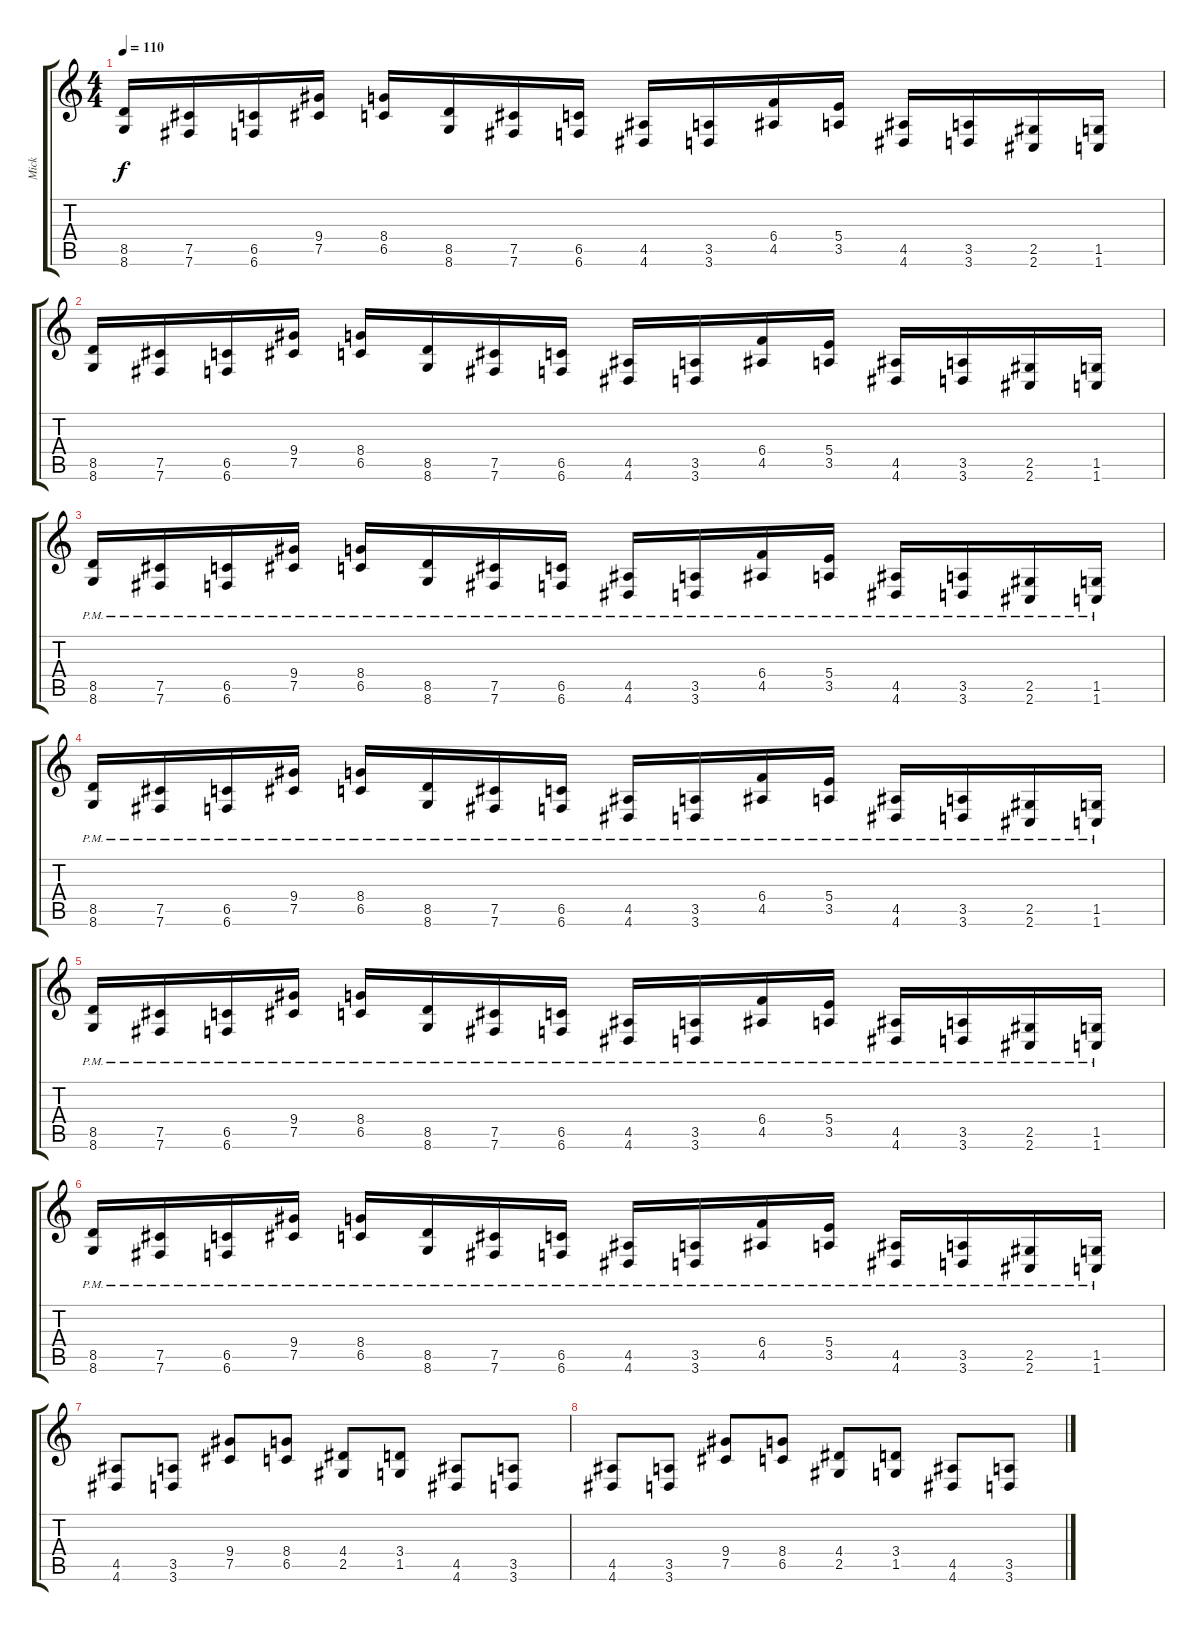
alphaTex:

\track ("Mick" "Mick") {instrument distortionguitar}
\staff {score tabs}
\tuning (Db4 Ab3 E3 B2 Gb2 B1) {hide}
\ts (4 4)
\tempo 110
\clef g2
\ks c
(8.5 8.6).16{dy f} (7.5 7.6).16 (6.5 6.6).16 (9.4 7.5).16 (8.4 6.5).16 (8.5 8.6).16 (7.5 7.6).16 (6.5 6.6).16 (4.5 4.6).16 (3.5 3.6).16 (6.4 4.5).16 (5.4 3.5).16 (4.5 4.6).16 (3.5 3.6).16 (2.5 2.6).16 (1.5 1.6).16 |
(8.5 8.6).16 (7.5 7.6).16 (6.5 6.6).16 (9.4 7.5).16 (8.4 6.5).16 (8.5 8.6).16 (7.5 7.6).16 (6.5 6.6).16 (4.5 4.6).16 (3.5 3.6).16 (6.4 4.5).16 (5.4 3.5).16 (4.5 4.6).16 (3.5 3.6).16 (2.5 2.6).16 (1.5 1.6).16 |
(8.5{pm} 8.6{pm}).16 (7.5{pm} 7.6{pm}).16 (6.5{pm} 6.6{pm}).16 (9.4{pm} 7.5{pm}).16 (8.4{pm} 6.5{pm}).16 (8.5{pm} 8.6{pm}).16 (7.5{pm} 7.6{pm}).16 (6.5{pm} 6.6{pm}).16 (4.5{pm} 4.6{pm}).16 (3.5{pm} 3.6{pm}).16 (6.4{pm} 4.5{pm}).16 (5.4{pm} 3.5{pm}).16 (4.5{pm} 4.6{pm}).16 (3.5{pm} 3.6{pm}).16 (2.5{pm} 2.6{pm}).16 (1.5{pm} 1.6{pm}).16 |
(8.5{pm} 8.6{pm}).16 (7.5{pm} 7.6{pm}).16 (6.5{pm} 6.6{pm}).16 (9.4{pm} 7.5{pm}).16 (8.4{pm} 6.5{pm}).16 (8.5{pm} 8.6{pm}).16 (7.5{pm} 7.6{pm}).16 (6.5{pm} 6.6{pm}).16 (4.5{pm} 4.6{pm}).16 (3.5{pm} 3.6{pm}).16 (6.4{pm} 4.5{pm}).16 (5.4{pm} 3.5{pm}).16 (4.5{pm} 4.6{pm}).16 (3.5{pm} 3.6{pm}).16 (2.5{pm} 2.6{pm}).16 (1.5{pm} 1.6{pm}).16 |
(8.5{pm} 8.6{pm}).16 (7.5{pm} 7.6{pm}).16 (6.5{pm} 6.6{pm}).16 (9.4{pm} 7.5{pm}).16 (8.4{pm} 6.5{pm}).16 (8.5{pm} 8.6{pm}).16 (7.5{pm} 7.6{pm}).16 (6.5{pm} 6.6{pm}).16 (4.5{pm} 4.6{pm}).16 (3.5{pm} 3.6{pm}).16 (6.4{pm} 4.5{pm}).16 (5.4{pm} 3.5{pm}).16 (4.5{pm} 4.6{pm}).16 (3.5{pm} 3.6{pm}).16 (2.5{pm} 2.6{pm}).16 (1.5{pm} 1.6{pm}).16 |
(8.5{pm} 8.6{pm}).16 (7.5{pm} 7.6{pm}).16 (6.5{pm} 6.6{pm}).16 (9.4{pm} 7.5{pm}).16 (8.4{pm} 6.5{pm}).16 (8.5{pm} 8.6{pm}).16 (7.5{pm} 7.6{pm}).16 (6.5{pm} 6.6{pm}).16 (4.5{pm} 4.6{pm}).16 (3.5{pm} 3.6{pm}).16 (6.4{pm} 4.5{pm}).16 (5.4{pm} 3.5{pm}).16 (4.5{pm} 4.6{pm}).16 (3.5{pm} 3.6{pm}).16 (2.5{pm} 2.6{pm}).16 (1.5{pm} 1.6{pm}).16 |
(4.5 4.6).8 (3.5 3.6).8 (9.4 7.5).8 (8.4 6.5).8 (4.4 2.5).8 (3.4 1.5).8 (4.5 4.6).8 (3.5 3.6).8 |
(4.5 4.6).8 (3.5 3.6).8 (9.4 7.5).8 (8.4 6.5).8 (4.4 2.5).8 (3.4 1.5).8 (4.5 4.6).8 (3.5 3.6).8
